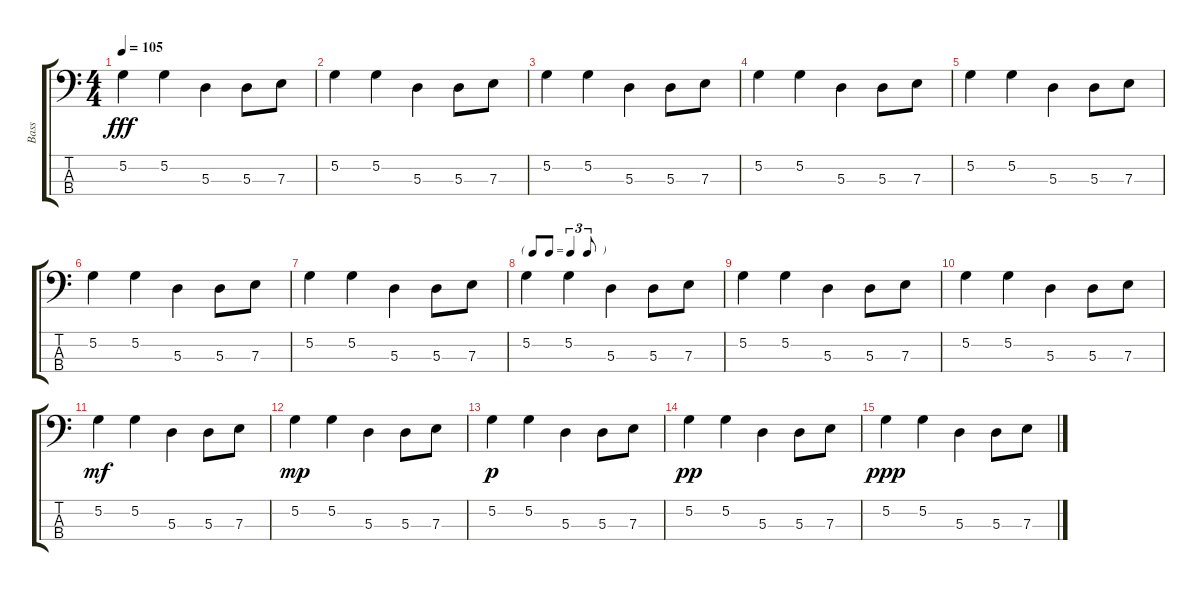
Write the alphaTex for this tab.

\track ("Bass" "Bass") {instrument electricguitarjazz}
\staff {score tabs}
\tuning (G2 D2 A1 E1) {hide}
\ts (4 4)
\tempo 105
\clef f4
\ks c
5.2.4{dy fff} 5.2.4 5.3.4 5.3.8 7.3.8 |
5.2.4 5.2.4 5.3.4 5.3.8 7.3.8 |
5.2.4 5.2.4 5.3.4 5.3.8 7.3.8 |
5.2.4 5.2.4 5.3.4 5.3.8 7.3.8 |
5.2.4 5.2.4 5.3.4 5.3.8 7.3.8 |
5.2.4 5.2.4 5.3.4 5.3.8 7.3.8 |
5.2.4 5.2.4 5.3.4 5.3.8 7.3.8 |
\tf triplet8th
5.2.4 5.2.4 5.3.4 5.3.8 7.3.8 |
5.2.4 5.2.4 5.3.4 5.3.8 7.3.8 |
5.2.4 5.2.4 5.3.4 5.3.8 7.3.8 |
5.2.4{dy mf} 5.2.4 5.3.4 5.3.8 7.3.8 |
5.2.4{dy mp} 5.2.4 5.3.4 5.3.8 7.3.8 |
5.2.4{dy p} 5.2.4 5.3.4 5.3.8 7.3.8 |
5.2.4{dy pp} 5.2.4 5.3.4 5.3.8 7.3.8 |
5.2.4{dy ppp} 5.2.4 5.3.4 5.3.8 7.3.8
